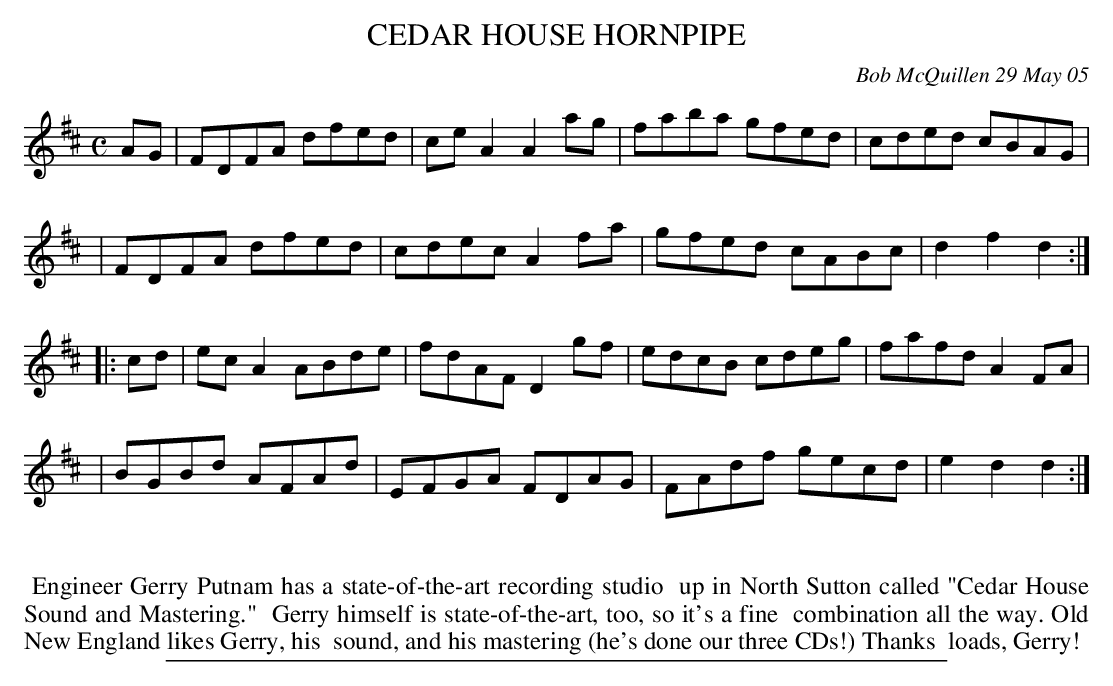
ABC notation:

X:1
T: CEDAR HOUSE HORNPIPE
C: Bob McQuillen 29 May 05	% From TuneList; the top 13 or so is blank in the booklet.
M: C
L: 1/8
K: D
AG \
| FDFA dfed | ceA2 A2ag | faba gfed | cded cBAG |
| FDFA dfed | cdec A2fa | gfed cABc | d2f2 d2 :|
|: cd \
| ecA2 ABde | fdAF D2gf | edcB cdeg | fafd A2FA |
| BGBd AFAd | EFGA FDAG | FAdf gecd | e2d2 d2 :|
